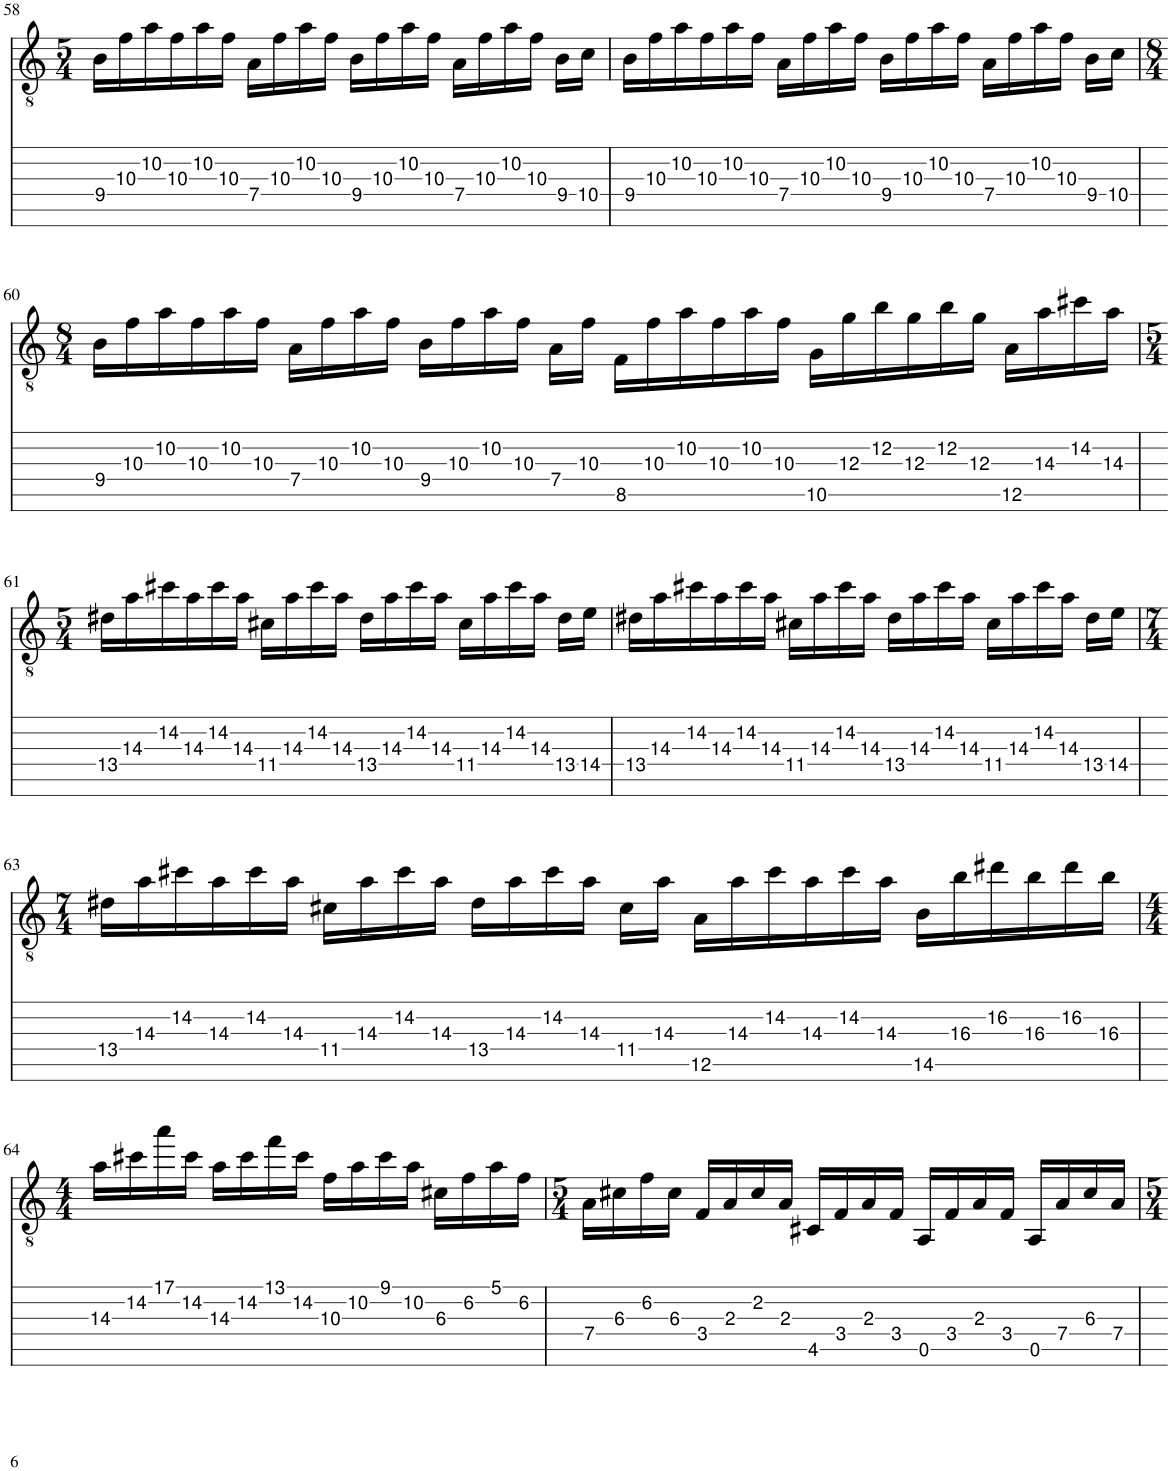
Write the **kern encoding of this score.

**kern	**kern
*part1	*part1
*staff2	*staff1
*I"Electric Guitar	*
*I'El. Guit.	*
!!LO:PB:g=z
*	*clefGv2
*k[]	*k[]
*M5/4	*M5/4
=58	=58
16BLL	16B\LL
16f	16f\
16a	16a\
16fJ	16f\
16aL	16a\
16f	16f\JJ
16A	16A\LL
16fJJ	16f\
16aLL	16a\
16f	16f\JJ
16B	16B\LL
16fJ	16f\
16aL	16a\
16f	16f\JJ
16A	16A\LL
16fJ	16f\
16aL	16a\
16f	16f\JJ
16B	16B\LL
16cJJ	16c\JJ
=59	=59
16BLL	16B\LL
16f	16f\
16a	16a\
16fJ	16f\
16aL	16a\
16f	16f\JJ
16A	16A\LL
16fJJ	16f\
16aLL	16a\
16f	16f\JJ
16B	16B\LL
16fJ	16f\
16aL	16a\
16f	16f\JJ
16A	16A\LL
16fJ	16f\
16aL	16a\
16f	16f\JJ
16B	16B\LL
16cJJ	16c\JJ
!!LO:LB:g=z
=60	=60
*M8/4	*M8/4
16BLL	16B\LL
16f	16f\
16a	16a\
16f	16f\
16a	16a\
16f	16f\JJ
16A	16A\LL
16f	16f\
16a	16a\
16f	16f\JJ
16B	16B\LL
16f	16f\
16a	16a\
16f	16f\JJ
16A	16A\LL
16f	16f\JJ
16F	16F\LL
16f	16f\
16a	16a\
16f	16f\
16a	16a\
16f	16f\JJ
16G	16G\LL
16g	16g\
16b	16b\
16g	16g\
16b	16b\
16g	16g\JJ
16A	16A\LL
16a	16a\
16cc#	16cc#X\
16aJJ	16a\JJ
!!LO:LB:g=z
=61	=61
*M5/4	*M5/4
16d#LL	16d#X\LL
16a	16a\
16cc#	16cc#X\
16aJ	16a\
16cc#L	16cc#\
16a	16a\JJ
16c#	16c#X\LL
16aJJ	16a\
16cc#LL	16cc#\
16a	16a\JJ
16d#	16d#\LL
16aJ	16a\
16cc#L	16cc#\
16a	16a\JJ
16c#	16c#\LL
16aJ	16a\
16cc#L	16cc#\
16a	16a\JJ
16d#	16d#\LL
16eJJ	16e\JJ
=62	=62
16d#LL	16d#X\LL
16a	16a\
16cc#	16cc#X\
16aJ	16a\
16cc#L	16cc#\
16a	16a\JJ
16c#	16c#X\LL
16aJJ	16a\
16cc#LL	16cc#\
16a	16a\JJ
16d#	16d#\LL
16aJ	16a\
16cc#L	16cc#\
16a	16a\JJ
16c#	16c#\LL
16aJ	16a\
16cc#L	16cc#\
16a	16a\JJ
16d#	16d#\LL
16eJJ	16e\JJ
!!LO:LB:g=z
=63	=63
*M7/4	*M7/4
16d#LL	16d#X\LL
16a	16a\
16cc#	16cc#X\
16a	16a\
16cc#	16cc#\
16a	16a\JJ
16c#	16c#X\LL
16aJJ	16a\
16cc#LL	16cc#\
16a	16a\JJ
16d#	16d#\LL
16a	16a\
16cc#	16cc#\
16a	16a\JJ
16c#	16c#\LL
16aJJ	16a\JJ
16ALL	16A\LL
16a	16a\
16cc#	16cc#\
16a	16a\
16cc#	16cc#\
16a	16a\JJ
16B	16B\LL
16b	16b\
16dd#	16dd#X\
16b	16b\
16dd#	16dd#\
16bJJ	16b\JJ
!!LO:LB:g=z
=64	=64
*M4/4	*M4/4
16aLL	16a\LL
16cc#J	16cc#X\
16aaL	16aa\
16cc#JJ	16cc#\JJ
16aLL	16a\LL
16cc#J	16cc#\
16ffL	16ff\
16cc#JJ	16cc#\JJ
16fLL	16f\LL
16aJ	16a\
16cc#L	16cc#\
16aJJ	16a\JJ
16c#LL	16c#X\LL
16fJ	16f\
16aL	16a\
16fJJ	16f\JJ
=65	=65
*M5/4	*M5/4
16ALL	16A\LL
16c#X	16c#X\
16f	16f\
16c#J	16c#\JJ
16FL	16F/LL
16A	16A/
16c#	16c#/
16AJJ	16A/JJ
16C#XLL	16C#X/LL
16F	16F/
16A	16A/
16FJ	16F/JJ
16AAL	16AA/LL
16F	16F/
16A	16A/
16FJ	16F/JJ
16AAL	16AA/LL
16A	16A/
16c#	16c#/
16AJJ	16A/JJ
=	=
*-	*-
